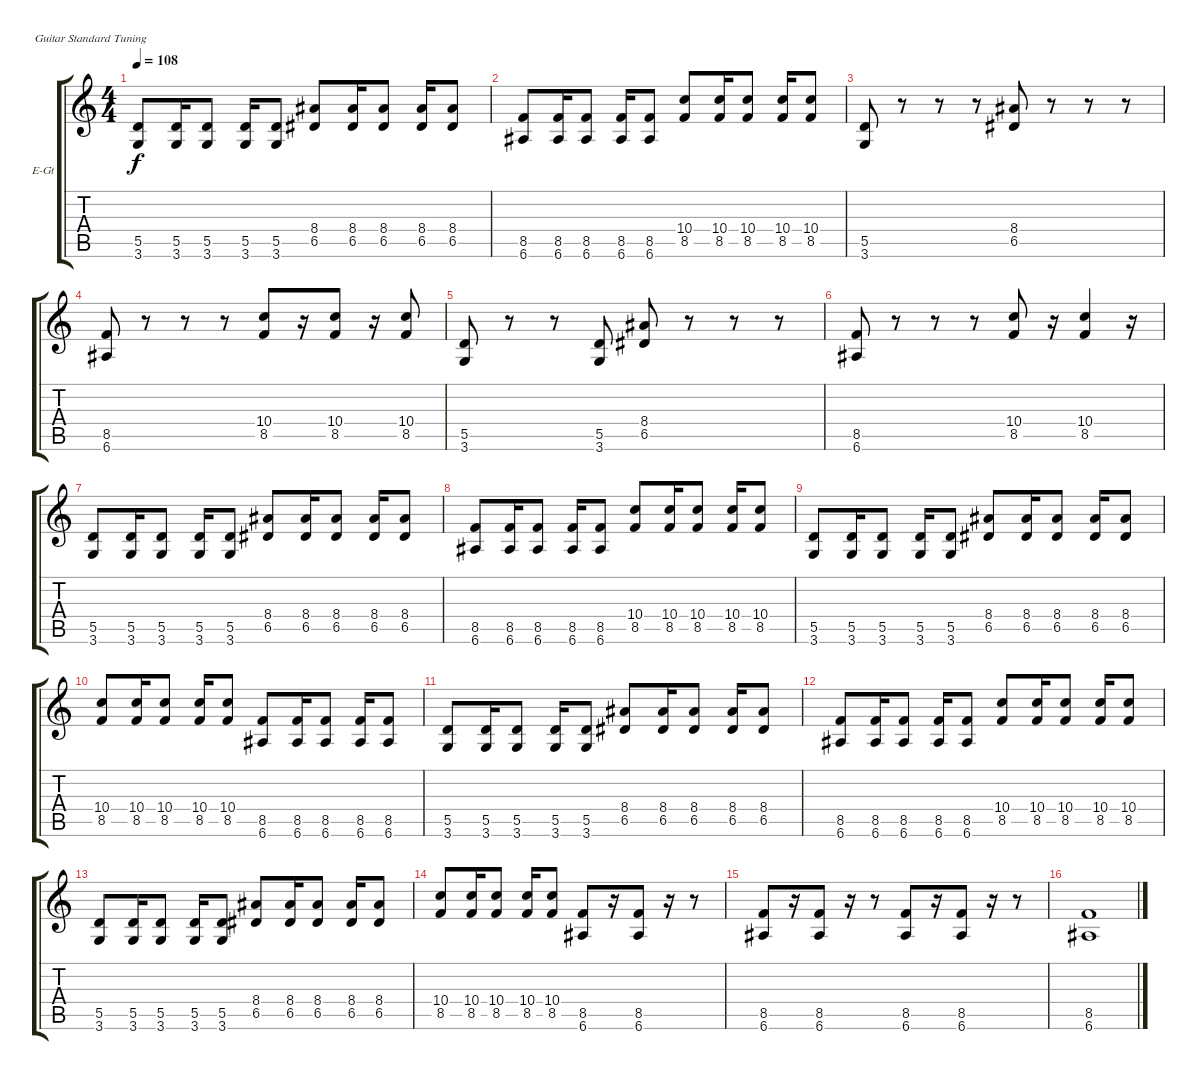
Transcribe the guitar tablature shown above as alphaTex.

\bracketExtendMode groupsimilarinstruments
\firstSystemTrackNameOrientation horizontal
\otherSystemsTrackNameOrientation horizontal
\track ("Гитара" "E-Gt") {instrument distortionguitar}
\staff {score tabs}
\tuning (E4 B3 G3 D3 A2 E2)
\ts (4 4)
\tempo 108
\clef g2
\ks c
(5.5 3.6).8{dy f} (5.5 3.6).16 (5.5 3.6).8 (5.5 3.6).16 (5.5 3.6).8 (8.4 6.5).8 (8.4 6.5).16 (8.4 6.5).8 (8.4 6.5).16 (8.4 6.5).8 |
(8.5 6.6).8 (8.5 6.6).16 (8.5 6.6).8 (8.5 6.6).16 (8.5 6.6).8 (10.4 8.5).8 (10.4 8.5).16 (10.4 8.5).8 (10.4 8.5).16 (10.4 8.5).8 |
(5.5 3.6).8 r.8 r.8 r.8 (8.4 6.5).8 r.8 r.8 r.8 |
(8.5 6.6).8 r.8 r.8 r.8 (10.4 8.5).8 r.16 (10.4 8.5).8 r.16 (10.4 8.5).8 |
(5.5 3.6).8 r.8 r.8 (5.5 3.6).8 (8.4 6.5).8 r.8 r.8 r.8 |
(8.5 6.6).8 r.8 r.8 r.8 (10.4 8.5).8 r.16 (10.4 8.5).4 r.16 |
(5.5 3.6).8 (5.5 3.6).16 (5.5 3.6).8 (5.5 3.6).16 (5.5 3.6).8 (8.4 6.5).8 (8.4 6.5).16 (8.4 6.5).8 (8.4 6.5).16 (8.4 6.5).8 |
(8.5 6.6).8 (8.5 6.6).16 (8.5 6.6).8 (8.5 6.6).16 (8.5 6.6).8 (10.4 8.5).8 (10.4 8.5).16 (10.4 8.5).8 (10.4 8.5).16 (10.4 8.5).8 |
(5.5 3.6).8 (5.5 3.6).16 (5.5 3.6).8 (5.5 3.6).16 (5.5 3.6).8 (8.4 6.5).8 (8.4 6.5).16 (8.4 6.5).8 (8.4 6.5).16 (8.4 6.5).8 |
(10.4 8.5).8 (10.4 8.5).16 (10.4 8.5).8 (10.4 8.5).16 (10.4 8.5).8 (8.5 6.6).8 (8.5 6.6).16 (8.5 6.6).8 (8.5 6.6).16 (8.5 6.6).8 |
(5.5 3.6).8 (5.5 3.6).16 (5.5 3.6).8 (5.5 3.6).16 (5.5 3.6).8 (8.4 6.5).8 (8.4 6.5).16 (8.4 6.5).8 (8.4 6.5).16 (8.4 6.5).8 |
(8.5 6.6).8 (8.5 6.6).16 (8.5 6.6).8 (8.5 6.6).16 (8.5 6.6).8 (10.4 8.5).8 (10.4 8.5).16 (10.4 8.5).8 (10.4 8.5).16 (10.4 8.5).8 |
(5.5 3.6).8 (5.5 3.6).16 (5.5 3.6).8 (5.5 3.6).16 (5.5 3.6).8 (8.4 6.5).8 (8.4 6.5).16 (8.4 6.5).8 (8.4 6.5).16 (8.4 6.5).8 |
(10.4 8.5).8 (10.4 8.5).16 (10.4 8.5).8 (10.4 8.5).16 (10.4 8.5).8 (8.5 6.6).8 r.16 (8.5 6.6).8 r.16 r.8 |
(8.5 6.6).8 r.16 (8.5 6.6).8 r.16 r.8 (8.5 6.6).8 r.16 (8.5 6.6).8 r.16 r.8 |
(8.5 6.6).1
